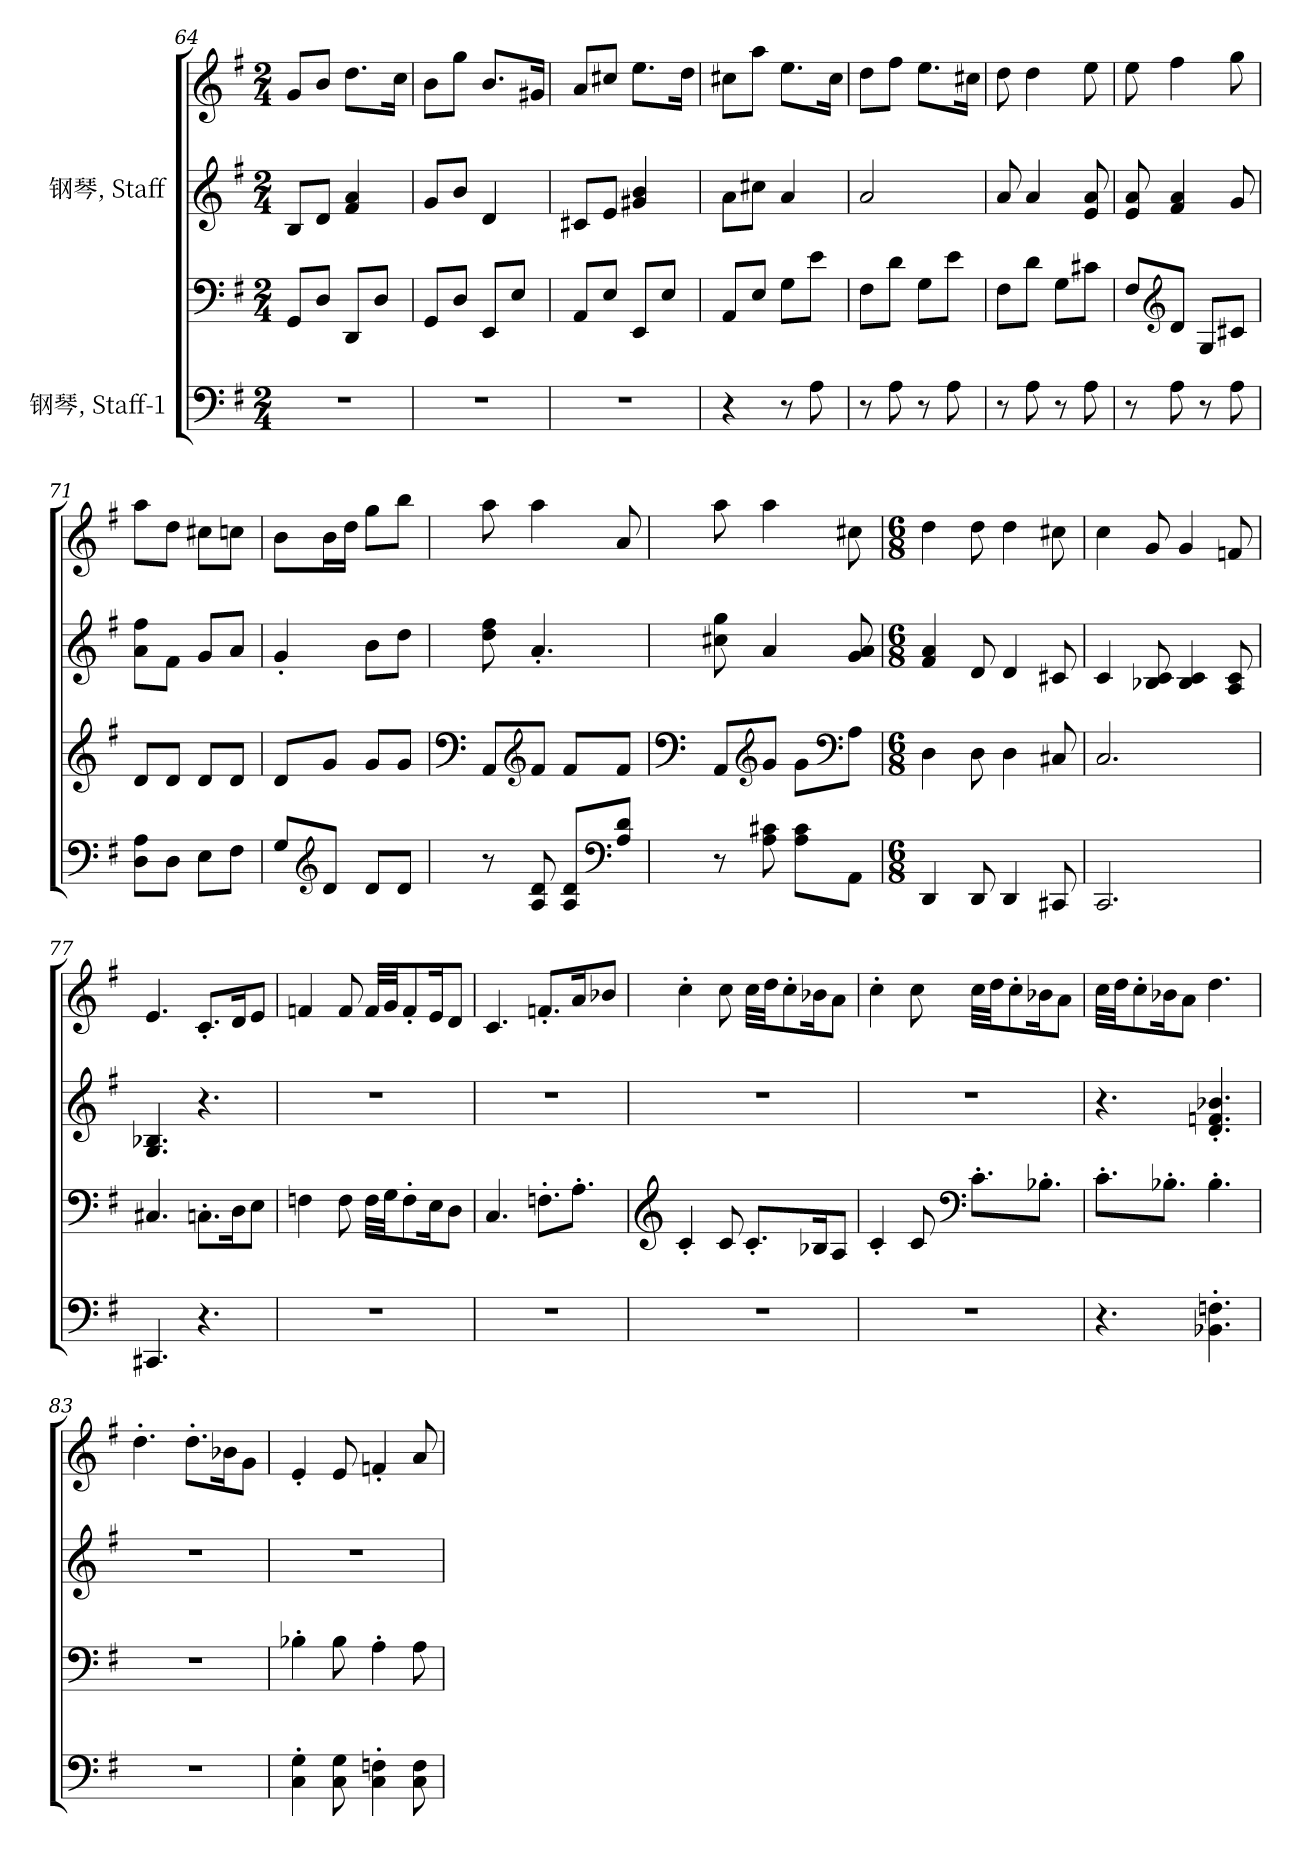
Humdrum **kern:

**kern	**kern	**kern	**kern
*part2	*part2	*part1	*part1
*staff4	*staff3	*staff2	*staff1
*I"钢琴, Staff-1	*	*I"钢琴, Staff	*
*clefF4	*clefF4	*clefG2	*clefG2
*k[f#]	*k[f#]	*k[f#]	*k[f#]
*M2/4	*M2/4	*M2/4	*M2/4
=64	=64	=64	=64
2r	8GG/L	8B/L	8g/L
.	8D/J	8d/J	8b/J
.	8DD/L	4f#/ 4a/	8.dd\L
.	8D/J	.	.
.	.	.	16cc\Jk
=65	=65	=65	=65
2r	8GG/L	8g/L	8b\L
.	8D/J	8b/J	8gg\J
.	8EE/L	4d/	8.b/L
.	8E/J	.	.
.	.	.	16g#X/Jk
=66	=66	=66	=66
2r	8AA/L	8c#X/L	8a/L
.	8E/J	8e/J	8cc#X/J
.	8EE/L	4g#X/ 4b/	8.ee\L
.	8E/J	.	.
.	.	.	16dd\Jk
=67	=67	=67	=67
4r	8AA/L	8a\L	8cc#X\L
.	8E/J	8cc#X\J	8aa\J
8r	8G\L	4a/	8.ee\L
8A\	8e\J	.	.
.	.	.	16cc#\Jk
=68	=68	=68	=68
8r	8F#\L	2a/	8dd\L
8A\	8d\J	.	8ff#\J
8r	8G\L	.	8.ee\L
8A\	8e\J	.	.
.	.	.	16cc#X\Jk
!!LO:PB:g=z
=69	=69	=69	=69
8r	8F#\L	8a/	8dd\
8A\	8d\J	4a/	4dd\
8r	8G\L	.	.
8A\	8c#X\J	8e/ 8a/	8ee\
=70	=70	=70	=70
8r	8F#/L	8e/ 8a/	8ee\
*	*clefG2	*	*
8A\	8d/J	4f#/ 4a/	4ff#\
8r	8G/L	.	.
8A\	8c#X/J	8g/	8gg\
=71	=71	=71	=71
8D\ 8A\L	8d/L	8a\ 8ff#\L	8aa\L
8D\J	8d/J	8f#\J	8dd\J
8E\L	8d/L	8g/L	8cc#X\L
8F#\J	8d/J	8a/J	8ccn\J
=72	=72	=72	=72
8G/L	8d/L	4g'/	8b\L
*clefG2	*	*	*
8d/J	8g/J	.	16b\L
.	.	.	16dd\JJ
8d/L	8g/L	8b\L	8gg\L
8d/J	8g/J	8dd\J	8bb\J
=73	=73	=73	=73
*	*clefF4	*	*
8r	8AA/L	8dd\ 8ff#\	8aa\
*	*clefG2	*	*
8A/ 8d/	8f#/J	4.a'/	4aa\
8A/ 8d/L	8f#/L	.	.
*clefF4	*	*	*
8A/ 8d/J	8f#/J	.	8a/
!!LO:LB:g=z
=74	=74	=74	=74
*	*clefF4	*	*
8r	8AA/L	8cc#X\ 8gg\	8aa\
*	*clefG2	*	*
8A\ 8c#X\	8g/J	4a/	4aa\
8A\ 8c#\L	8g\L	.	.
*	*clefF4	*	*
8AA\J	8A\J	8g/ 8a/	8cc#X\
=75	=75	=75	=75
*M6/8	*M6/8	*M6/8	*M6/8
*	*	*	*MM120
4DD/	4D\	4f#/ 4a/	4dd\
8DD/	8D\	8d/	8dd\
4DD/	4D\	4d/	4dd\
8CC#X/	8C#X/	8c#X/	8cc#X\
=76	=76	=76	=76
2.CC/	2.C/	4c/	4cc\
.	.	8B-X/ 8c/	8g/
.	.	4B-/ 4c/	4g/
.	.	8A/ 8c/	8fn/
=77	=77	=77	=77
4.CC#X/	4.C#X/	4.G/ 4.B-X/	4.e/
4.r	8.Cn'\L	4.r	8.c'/L
.	16D\K	.	16d/K
.	8E\J	.	8e/J
=78	=78	=78	=78
2.r	4Fn\	2.r	4fn/
.	8F\	.	8f/
.	32F\LLL	.	32f/LLL
.	32G\JJ	.	32g/JJ
.	8F'\	.	8f'/
.	16E\K	.	16e/K
.	8D\J	.	8d/J
!!LO:LB:g=z
=79	=79	=79	=79
2.r	4.C/	2.r	4.c/
.	8.Fn'\L	.	8.fn'/L
.	8.A'\J	.	16a/K
.	.	.	8b-X/J
=80	=80	=80	=80
*	*clefG2	*	*
2.r	4c'/	2.r	4cc'\
.	8c/	.	8cc\
.	8.c'/L	.	32cc\LLL
.	.	.	32dd\JJ
.	.	.	8cc'\
.	16B-X/K	.	16b-X\K
.	8A/J	.	8a\J
=81	=81	=81	=81
2.r	4c'/	2.r	4cc'\
.	8c/	.	8cc\
*	*clefF4	*	*
.	8.c'\L	.	32cc\LLL
.	.	.	32dd\JJ
.	.	.	8cc'\
.	8.B-X'\J	.	16b-X\K
.	.	.	8a\J
=82	=82	=82	=82
4.r	8.c'\L	4.r	32cc\LLL
.	.	.	32dd\JJ
.	.	.	8cc'\
.	8.B-X'\J	.	16b-X\K
.	.	.	8a\J
4.BB-X\' 4.Fn\'	4.B-'\	4.d/' 4.fn/' 4.b-X/'	4.dd\
!!LO:PB:g=z
=83	=83	=83	=83
2.r	2.r	2.r	4.dd'\
.	.	.	8.dd'\L
.	.	.	16b-X\K
.	.	.	8g\J
=84	=84	=84	=84
4C\' 4G\'	4B-X'\	2.r	4e'/
8C\ 8G\	8B-\	.	8e/
4C\' 4Fn\'	4A'\	.	4fn'/
8C\ 8F\	8A\	.	8a/
=	=	=	=
*-	*-	*-	*-
